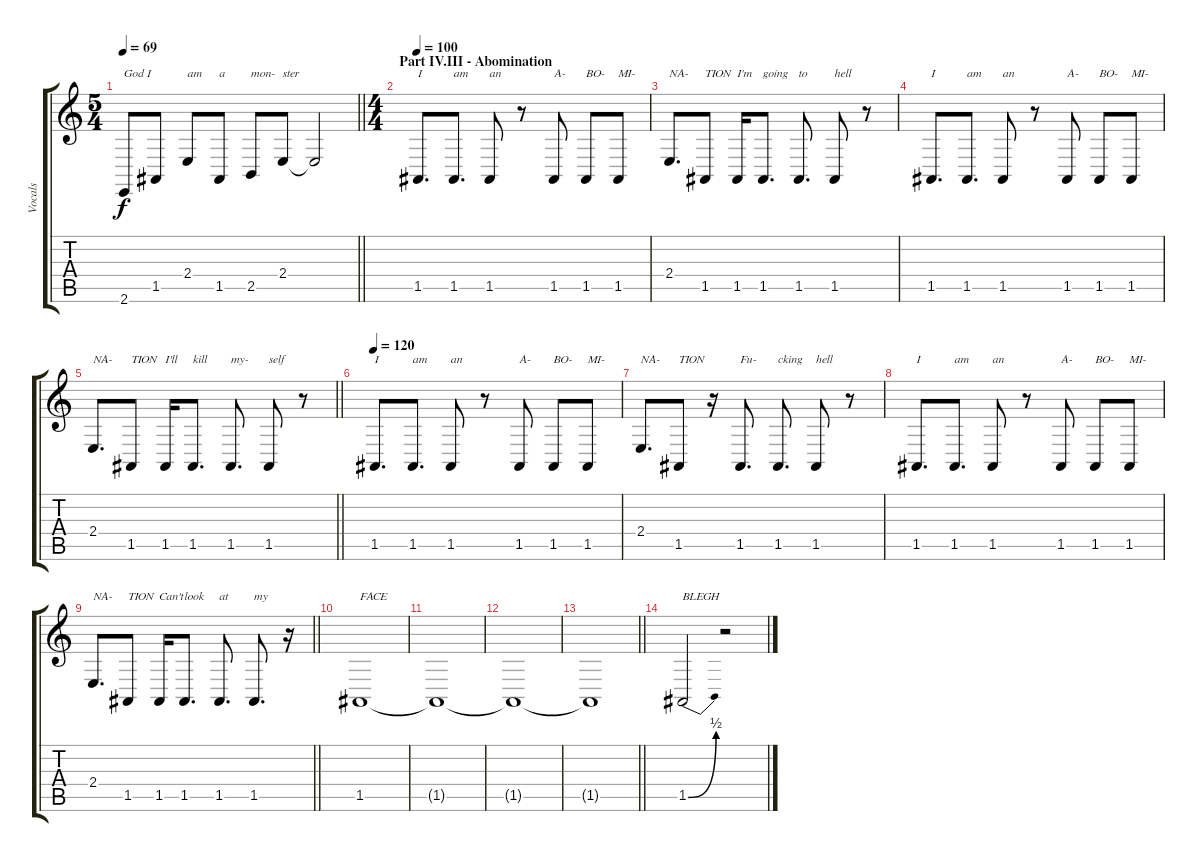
\track ("Vocals" "Vocals") {instrument oboe}
\staff {score tabs}
\tuning (E4 B3 G3 D3 A2 D2) {hide}
\ts (5 4)
\tempo 69
\clef g2
\barLineRight lightlight
\ks c
2.6.8{txt "God I" dy f volume 12} 1.5.8 2.4.8{txt "am"} 1.5.8{txt "a"} 2.5.8{txt "mon-"} 2.4.8{txt "ster"} 2.4{t}.2 |
\ts (4 4)
\section ("" "Part IV.III - Abomination")
\tempo 100
1.5.8{d txt "I"} 1.5.8{d txt "am"} 1.5.8{txt "an"} r.8 1.5.8{txt "A-"} 1.5.8{txt "BO-"} 1.5.8{txt "MI-"} |
2.4.8{d txt "NA-"} 1.5.8{txt "TION"} 1.5.16{txt "I'm"} 1.5.8{d txt "going"} 1.5.8{d txt "to"} 1.5.8{txt "hell"} r.8 |
1.5.8{d txt "I"} 1.5.8{d txt "am"} 1.5.8{txt "an"} r.8 1.5.8{txt "A-"} 1.5.8{txt "BO-"} 1.5.8{txt "MI-"} |
\barLineRight lightlight
2.4.8{d txt "NA-"} 1.5.8{txt "TION"} 1.5.16{txt "I'll"} 1.5.8{d txt "kill"} 1.5.8{d txt "my-"} 1.5.8{txt "self"} r.8 |
\tempo 120
1.5.8{d txt "I"} 1.5.8{d txt "am"} 1.5.8{txt "an"} r.8 1.5.8{txt "A-"} 1.5.8{txt "BO-"} 1.5.8{txt "MI-"} |
2.4.8{d txt "NA-"} 1.5.8{txt "TION"} r.16 1.5.8{d txt "Fu-"} 1.5.8{d txt "cking"} 1.5.8{txt "hell"} r.8 |
1.5.8{d txt "I"} 1.5.8{d txt "am"} 1.5.8{txt "an"} r.8 1.5.8{txt "A-"} 1.5.8{txt "BO-"} 1.5.8{txt "MI-"} |
\barLineRight lightlight
2.4.8{d txt "NA-"} 1.5.8{txt "TION"} 1.5.16{txt "Can't"} 1.5.8{d txt "look"} 1.5.8{d txt "at"} 1.5.8{d txt "my"} r.16 |
\section ("" "")
1.5.1{txt "FACE"} |
1.5{t}.1 |
1.5{t}.1 |
\barLineRight lightlight
1.5{t}.1 |
1.5{be (bend 0 0 60 2)}.2{txt "BLEGH"} r.2
